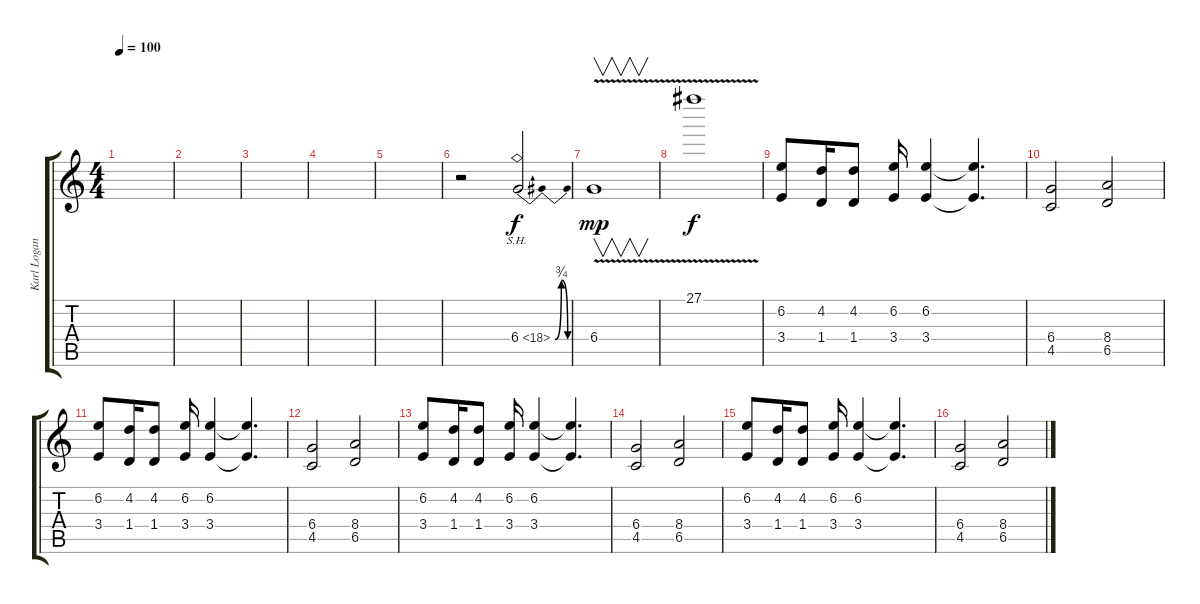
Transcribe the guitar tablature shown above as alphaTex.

\track ("Karl Logan solo" "Karl Logan") {instrument distortionguitar}
\staff {score tabs}
\tuning (Eb4 Bb3 Gb3 Db3 Ab2 Eb2) {hide}
\ts (4 4)
\tempo 100
\clef g2
\ks c
|
|
|
|
|
r.2 6.4{be (bendrelease 0 0 30 3 30 3 60 0) sh 12}.2 |
6.4{v}.1{v dy mp} |
27.1{v}.1{dy f} |
(6.2 3.4).8 (4.2 1.4).16 (4.2 1.4).8 (6.2 3.4).16 (6.2 3.4).4 (6.2{t} 3.4{t}).4{d} |
(6.4 4.5).2 (8.4 6.5).2 |
(6.2 3.4).8 (4.2 1.4).16 (4.2 1.4).8 (6.2 3.4).16 (6.2 3.4).4 (6.2{t} 3.4{t}).4{d} |
(6.4 4.5).2 (8.4 6.5).2 |
(6.2 3.4).8 (4.2 1.4).16 (4.2 1.4).8 (6.2 3.4).16 (6.2 3.4).4 (6.2{t} 3.4{t}).4{d} |
(6.4 4.5).2 (8.4 6.5).2 |
(6.2 3.4).8 (4.2 1.4).16 (4.2 1.4).8 (6.2 3.4).16 (6.2 3.4).4 (6.2{t} 3.4{t}).4{d} |
(6.4 4.5).2{volume 11} (8.4 6.5).2
